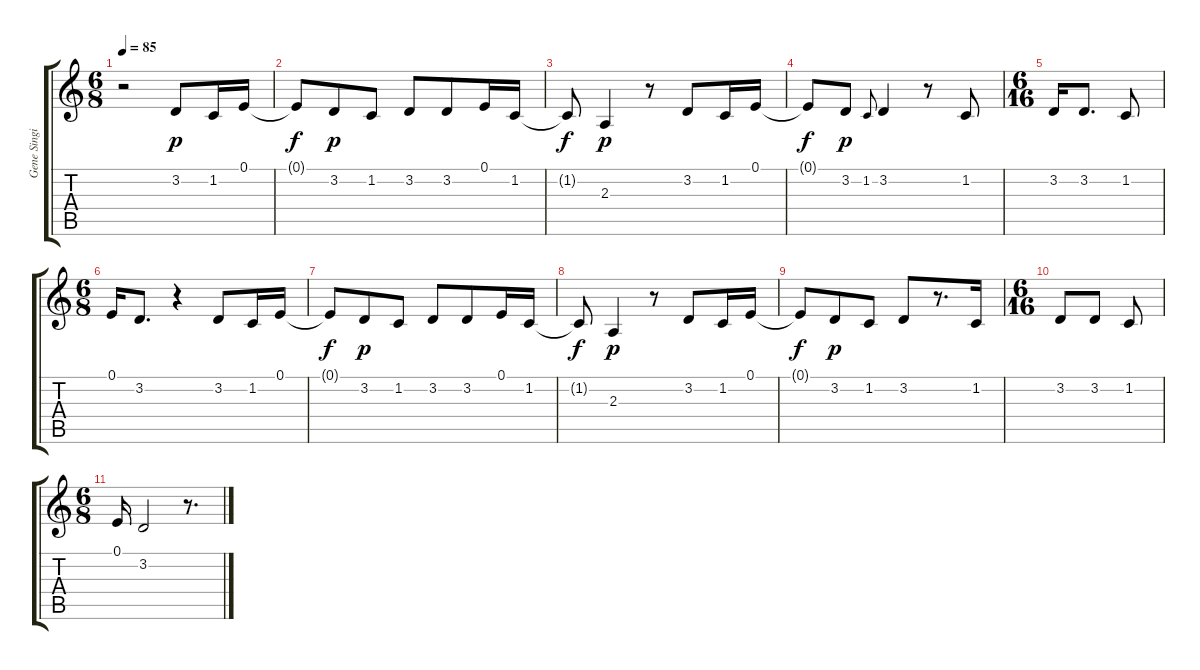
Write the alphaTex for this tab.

\track ("Gene Singing" "Gene Singi") {instrument englishhorn}
\staff {score tabs}
\tuning (E4 B3 G3 D3 A2 E2) {hide}
\ts (6 8)
\tempo 85
\clef g2
\ks c
r.2{dy f} 3.2.8{dy p} 1.2.16 0.1.16 |
0.1{t}.8{dy f} 3.2.8{dy p} 1.2.8 3.2.8 3.2.8 0.1.16 1.2.16 |
1.2{t}.8{dy f} 2.3.4{dy p} r.8 3.2.8 1.2.16 0.1.16 |
0.1{t}.8{dy f} 3.2.8{dy p} 1.2.8{gr onbeat} 3.2.4 r.8 1.2.8 |
\ts (6 16)
3.2.16 3.2.8{d} 1.2.8 |
\ts (6 8)
0.1.16 3.2.8{d} r.4 3.2.8 1.2.16 0.1.16 |
0.1{t}.8{dy f} 3.2.8{dy p} 1.2.8 3.2.8 3.2.8 0.1.16 1.2.16 |
1.2{t}.8{dy f} 2.3.4{dy p} r.8 3.2.8 1.2.16 0.1.16 |
0.1{t}.8{dy f} 3.2.8{dy p} 1.2.8 3.2.8 r.8{d} 1.2.16 |
\ts (6 16)
3.2.8 3.2.8 1.2.8 |
\ts (6 8)
0.1.16 3.2.2 r.8{d}
